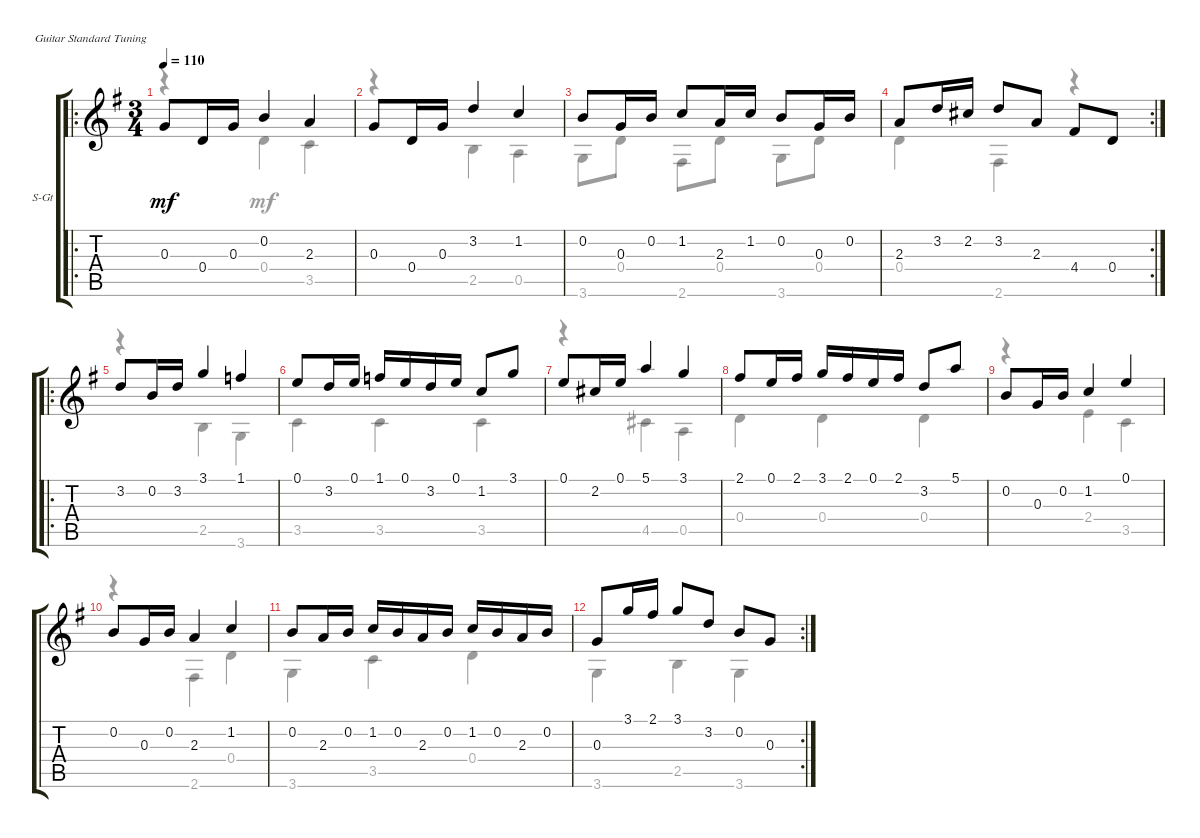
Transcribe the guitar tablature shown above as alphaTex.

\defaultSystemsLayout 4
\bracketExtendMode groupsimilarinstruments
\firstSystemTrackNameOrientation horizontal
\otherSystemsTrackNameOrientation horizontal
\track ("Classical Guitar" "S-Gt") {instrument acousticguitarsteel}
\staff {score tabs}
\tuning (E4 B3 G3 D3 A2 E2)
\voice
\ro
\ts (3 4)
\tempo 110
\clef g2
\ks g
0.3.8{dy mf instrument acousticguitarsteel} 0.4.16 0.3.16 0.2.4 2.3.4 |
0.3.8 0.4.16 0.3.16 3.2.4 1.2.4 |
0.2.8 0.3.16 0.2.16 1.2.8 2.3.16 1.2.16 0.2.8 0.3.16 0.2.16 |
\rc 2
2.3.8 3.2.16 2.2.16 3.2.8 2.3.8 4.4.8 0.4.8 |
\ro
3.2.8 0.2.16 3.2.16 3.1.4 1.1.4 |
0.1.8 3.2.16 0.1.16 1.1.16 0.1.16 3.2.16 0.1.16 1.2.8 3.1.8 |
0.1.8 2.2.16 0.1.16 5.1.4 3.1.4 |
2.1.8 0.1.16 2.1.16 3.1.16 2.1.16 0.1.16 2.1.16 3.2.8 5.1.8 |
0.2.8 0.3.16 0.2.16 1.2.4 0.1.4 |
0.2.8 0.3.16 0.2.16 2.3.4 1.2.4 |
0.2.8 2.3.16 0.2.16 1.2.16 0.2.16 2.3.16 0.2.16 1.2.16 0.2.16 2.3.16 0.2.16 |
\rc 2
0.3.8 3.1.16 2.1.16 3.1.8 3.2.8 0.2.8 0.3.8
\voice
\clef g2
\ottava regular
\simile none
\ks g
r.4{dy mf} 0.4.4 3.5.4 |
r.4 2.5.4 0.5.4 |
3.6.8 0.4.8 2.6.8 0.4.8 3.6.8 0.4.8 |
0.4.4 2.6.4 r.4 |
r.4 2.5.4 3.6.4 |
3.5.4 3.5.4 3.5.4 |
r.4 4.5.4 0.5.4 |
0.4.4 0.4.4 0.4.4 |
r.4 2.4.4 3.5.4 |
r.4 2.6.4 0.4.4 |
3.6.4 3.5.4 0.4.4 |
3.6.4 2.5.4 3.6.4
